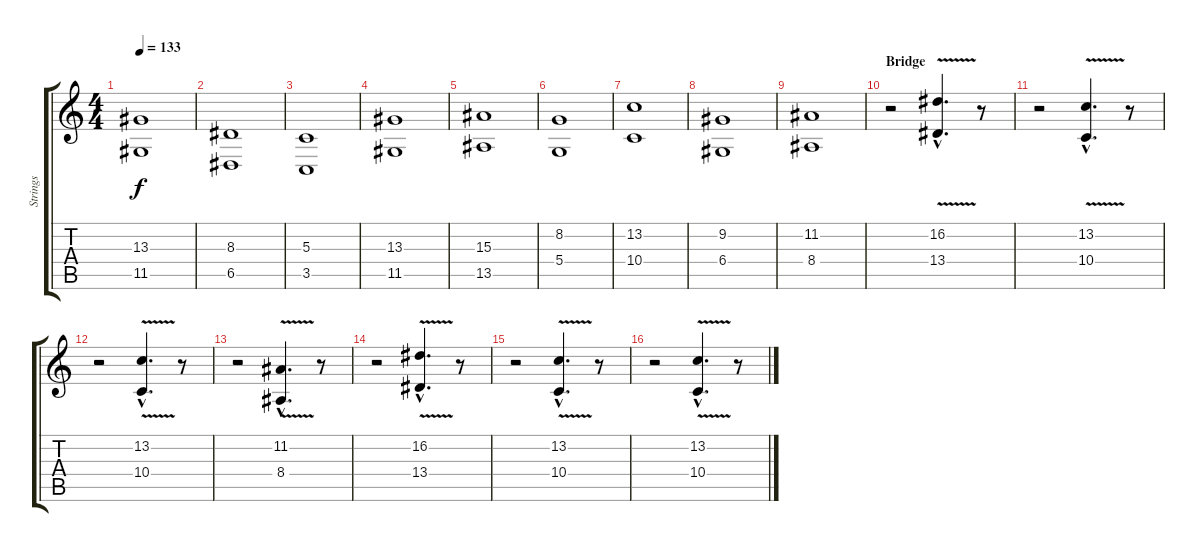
\track ("Strings" "Strings") {instrument choiraahs}
\staff {score tabs}
\tuning (E4 B3 G3 D3 A2 E2) {hide}
\ts (4 4)
\tempo 133
\clef g2
\ks c
(13.3 11.5).1{dy f} |
(8.3 6.5).1 |
(5.3 3.5).1 |
(13.3 11.5).1 |
(15.3 13.5).1 |
(8.2 5.4).1 |
(13.2 10.4).1 |
(9.2 6.4).1 |
(11.2 8.4).1 |
\section ("" "Bridge")
r.2 (16.2{v hac} 13.4{v hac}).4{d} r.8 |
r.2 (13.2{v hac} 10.4{v hac}).4{d} r.8 |
r.2 (13.2{v hac} 10.4{v hac}).4{d} r.8 |
r.2 (11.2{v hac} 8.4{v hac}).4{d} r.8 |
r.2 (16.2{v hac} 13.4{v hac}).4{d} r.8 |
r.2 (13.2{v hac} 10.4{v hac}).4{d} r.8 |
r.2 (13.2{v hac} 10.4{v hac}).4{d} r.8
